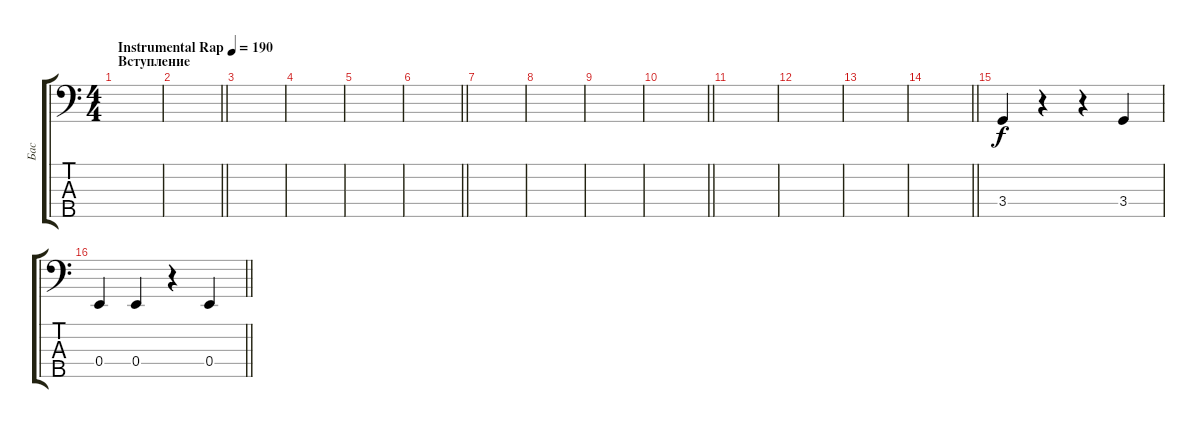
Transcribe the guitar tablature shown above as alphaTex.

\track ("Бас" "Бас") {instrument electricbassfinger}
\staff {score tabs}
\tuning (G2 D2 A1 E1 B0) {hide}
\ts (4 4)
\section ("" "Вступление")
\tempo (190 "Instrumental Rap")
\clef f4
\ks c
|
\barLineRight lightlight
|
|
|
|
\barLineRight lightlight
|
|
|
|
\barLineRight lightlight
|
|
|
|
\barLineRight lightlight
|
3.4.4 r.4 r.4 3.4.4 |
\barLineRight lightlight
0.4.4 0.4.4 r.4 0.4.4
